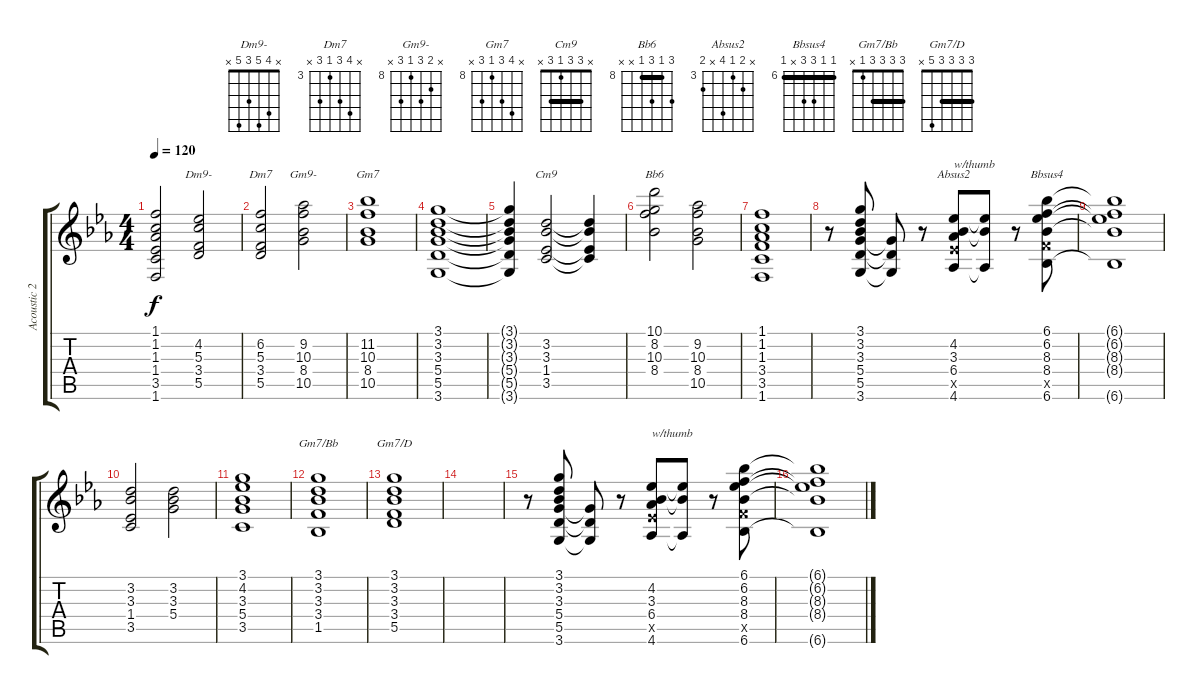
\track ("Acoustic 2" "Acoustic 2") {instrument acousticguitarnylon}
\staff {score tabs}
\tuning (E4 B3 G3 D3 A2 E2) {hide}
\chord ("Dm9-" x 4 5 3 5 x)
\chord ("Dm7" x 6 5 3 5 x) {firstfret 3}
\chord ("Gm9-" x 9 10 8 10 x) {firstfret 8}
\chord ("Gm7" x 11 10 8 10 x) {firstfret 8}
\chord ("Cm9" x 3 3 1 3 x) {barre 3}
\chord ("Bb6" 10 8 10 8 x x) {firstfret 8 barre 8}
\chord ("Absus2" x 4 3 6 x 4) {firstfret 3}
\chord ("Bbsus4" 6 6 8 8 x 6) {firstfret 6 barre 6}
\chord ("Gm7/Bb" 3 3 3 3 1 x) {barre 3}
\chord ("Gm7/D" 3 3 3 3 5 x) {barre 3}
\ts (4 4)
\tempo 120
\clef g2
\ks cminor
(1.1 1.2 1.3 1.4 3.5 1.6).2{dy f} (4.2 5.3 3.4 5.5).2{ch "Dm9-"} |
(6.2 5.3 3.4 5.5).2{ch "Dm7"} (9.2 10.3 8.4 10.5).2{ch "Gm9-"} |
(11.2 10.3 8.4 10.5).1{ch "Gm7"} |
(3.1 3.2 3.3 5.4 5.5 3.6).1 |
(3.1{t} 3.2{t} 3.3{t} 5.4{t} 5.5{t} 3.6{t}).4 (3.2 3.3 1.4 3.5).2{ch "Cm9"} (3.2{t} 3.3{t} 1.4{t} 3.5{t}).4 |
(10.1 8.2 10.3 8.4).2{ch "Bb6"} (9.2 10.3 8.4 10.5).2 |
(1.1 1.2 1.3 3.4 3.5 1.6).1 |
r.8 (3.1 3.2 3.3 5.4 5.5 3.6).8 (5.4{t} 5.5{t} 3.6{t}).8 r.8 (4.2 3.3 6.4 6.5{x} 4.6).8{ch "Absus2" txt "w/thumb "} (4.2{t} 3.3{t} 4.6{t}).8 r.8 (6.1 6.2 8.3 8.4 8.5{x} 6.6).8{ch "Bbsus4"} |
(6.1{t} 6.2{t} 8.3{t} 8.4{t} 6.6{t}).1 |
(3.2 3.3 1.4 3.5).2 (3.2 3.3 5.4).2 |
(3.1 4.2 3.3 5.4 3.5).1 |
(3.1 3.2 3.3 3.4 1.5).1{ch "Gm7/Bb"} |
(3.1 3.2 3.3 3.4 5.5).1{ch "Gm7/D"} |
|
r.8 (3.1 3.2 3.3 5.4 5.5 3.6).8 (5.4{t} 5.5{t} 3.6{t}).8 r.8 (4.2 3.3 6.4 6.5{x} 4.6).8{txt "w/thumb "} (4.2{t} 3.3{t} 4.6{t}).8 r.8 (6.1 6.2 8.3 8.4 8.5{x} 6.6).8 |
(6.1{t} 6.2{t} 8.3{t} 8.4{t} 6.6{t}).1
